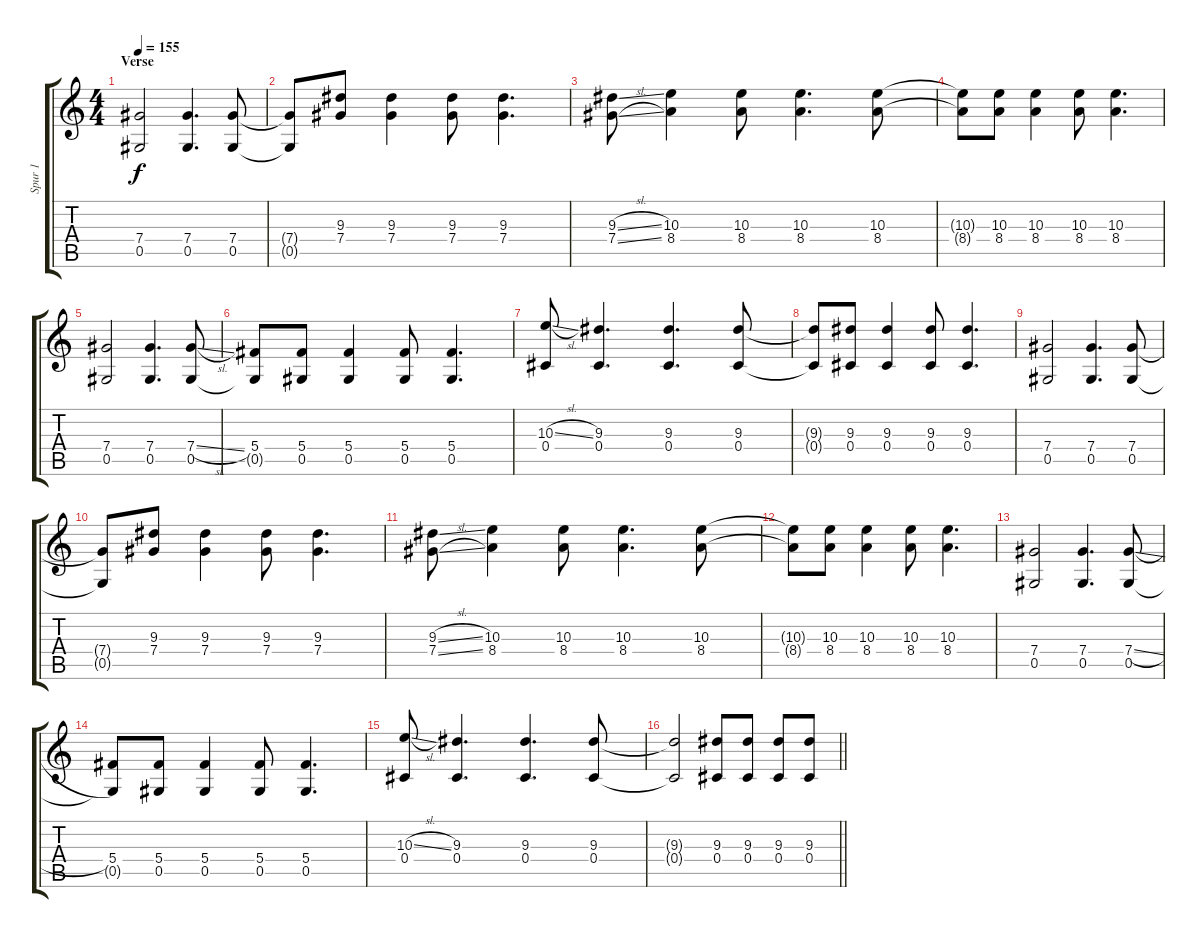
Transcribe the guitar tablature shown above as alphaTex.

\track ("Spur 1" "Spur 1") {instrument overdrivenguitar}
\staff {score tabs}
\tuning (Eb4 Bb3 Gb3 Db3 Ab2 Db2) {hide}
\ts (4 4)
\section ("" "Verse")
\tempo 155
\clef g2
\ks c
(7.4 0.5).2{dy f instrument electricguitarclean} (7.4 0.5).4{d} (7.4 0.5).8 |
(7.4{t} 0.5{t}).8 (9.3 7.4).8 (9.3 7.4).4 (9.3 7.4).8 (9.3 7.4).4{d} |
(9.3{sl} 7.4{sl}).8 (10.3 8.4).4 (10.3 8.4).8 (10.3 8.4).4{d} (10.3 8.4).8 |
(10.3{t} 8.4{t}).8 (10.3 8.4).8 (10.3 8.4).4 (10.3 8.4).8 (10.3 8.4).4{d} |
(7.4 0.5).2 (7.4 0.5).4{d} (7.4{sl} 0.5).8 |
(5.4 0.5{t}).8 (5.4 0.5).8 (5.4 0.5).4 (5.4 0.5).8 (5.4 0.5).4{d} |
(10.3{sl} 0.4).8 (9.3 0.4).4{d} (9.3 0.4).4{d} (9.3 0.4).8 |
(9.3{t} 0.4{t}).8 (9.3 0.4).8 (9.3 0.4).4 (9.3 0.4).8 (9.3 0.4).4{d} |
(7.4 0.5).2 (7.4 0.5).4{d} (7.4 0.5).8 |
(7.4{t} 0.5{t}).8 (9.3 7.4).8 (9.3 7.4).4 (9.3 7.4).8 (9.3 7.4).4{d} |
(9.3{sl} 7.4{sl}).8 (10.3 8.4).4 (10.3 8.4).8 (10.3 8.4).4{d} (10.3 8.4).8 |
(10.3{t} 8.4{t}).8 (10.3 8.4).8 (10.3 8.4).4 (10.3 8.4).8 (10.3 8.4).4{d} |
(7.4 0.5).2 (7.4 0.5).4{d} (7.4{sl} 0.5).8 |
(5.4 0.5{t}).8 (5.4 0.5).8 (5.4 0.5).4 (5.4 0.5).8 (5.4 0.5).4{d} |
(10.3{sl} 0.4).8 (9.3 0.4).4{d} (9.3 0.4).4{d} (9.3 0.4).8 |
\barLineRight lightlight
(9.3{t} 0.4{t}).2 (9.3 0.4).8 (9.3 0.4).8 (9.3 0.4).8 (9.3 0.4).8
